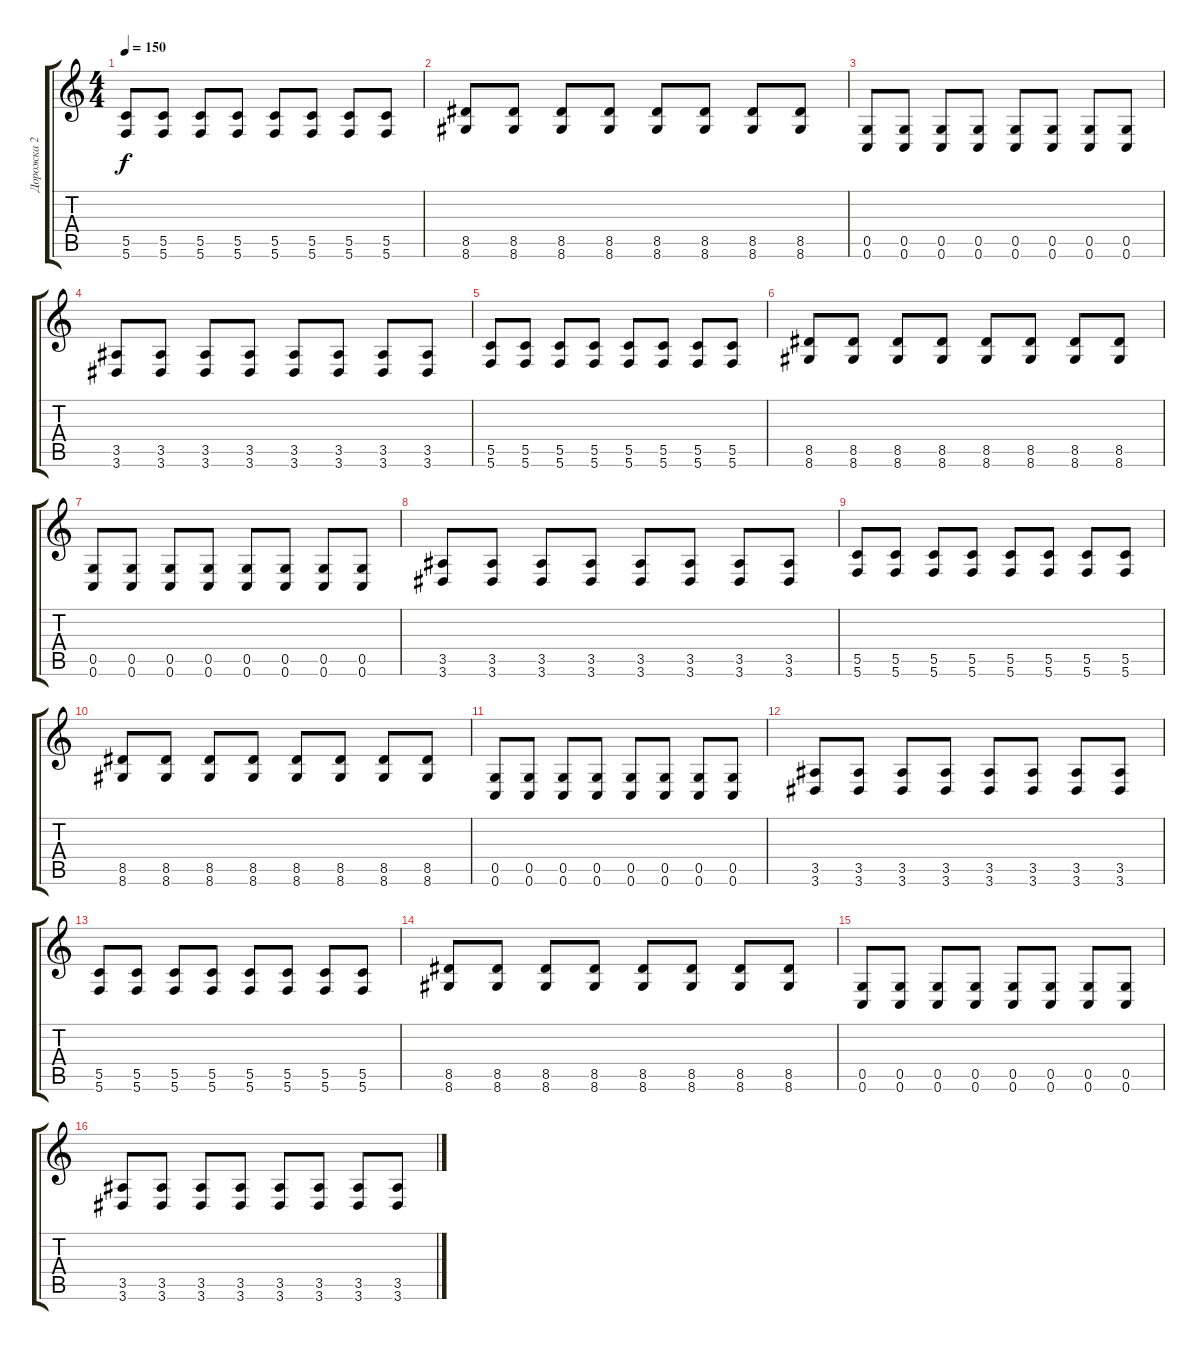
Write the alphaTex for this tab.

\track ("Дорожка 2" "Дорожка 2") {instrument overdrivenguitar}
\staff {score tabs}
\tuning (D4 A3 F3 C3 G2 C2) {hide}
\ts (4 4)
\tempo 150
\clef g2
\ks c
(5.5 5.6).8{dy f instrument distortionguitar} (5.5 5.6).8 (5.5 5.6).8 (5.5 5.6).8 (5.5 5.6).8 (5.5 5.6).8 (5.5 5.6).8 (5.5 5.6).8 |
(8.5 8.6).8 (8.5 8.6).8 (8.5 8.6).8 (8.5 8.6).8 (8.5 8.6).8 (8.5 8.6).8 (8.5 8.6).8 (8.5 8.6).8 |
(0.5 0.6).8 (0.5 0.6).8 (0.5 0.6).8 (0.5 0.6).8 (0.5 0.6).8 (0.5 0.6).8 (0.5 0.6).8 (0.5 0.6).8 |
(3.5 3.6).8 (3.5 3.6).8 (3.5 3.6).8 (3.5 3.6).8 (3.5 3.6).8 (3.5 3.6).8 (3.5 3.6).8 (3.5 3.6).8 |
(5.5 5.6).8 (5.5 5.6).8 (5.5 5.6).8 (5.5 5.6).8 (5.5 5.6).8 (5.5 5.6).8 (5.5 5.6).8 (5.5 5.6).8 |
(8.5 8.6).8 (8.5 8.6).8 (8.5 8.6).8 (8.5 8.6).8 (8.5 8.6).8 (8.5 8.6).8 (8.5 8.6).8 (8.5 8.6).8 |
(0.5 0.6).8 (0.5 0.6).8 (0.5 0.6).8 (0.5 0.6).8 (0.5 0.6).8 (0.5 0.6).8 (0.5 0.6).8 (0.5 0.6).8 |
(3.5 3.6).8 (3.5 3.6).8 (3.5 3.6).8 (3.5 3.6).8 (3.5 3.6).8 (3.5 3.6).8 (3.5 3.6).8 (3.5 3.6).8 |
(5.5 5.6).8 (5.5 5.6).8 (5.5 5.6).8 (5.5 5.6).8 (5.5 5.6).8 (5.5 5.6).8 (5.5 5.6).8 (5.5 5.6).8 |
(8.5 8.6).8 (8.5 8.6).8 (8.5 8.6).8 (8.5 8.6).8 (8.5 8.6).8 (8.5 8.6).8 (8.5 8.6).8 (8.5 8.6).8 |
(0.5 0.6).8 (0.5 0.6).8 (0.5 0.6).8 (0.5 0.6).8 (0.5 0.6).8 (0.5 0.6).8 (0.5 0.6).8 (0.5 0.6).8 |
(3.5 3.6).8 (3.5 3.6).8 (3.5 3.6).8 (3.5 3.6).8 (3.5 3.6).8 (3.5 3.6).8 (3.5 3.6).8 (3.5 3.6).8 |
(5.5 5.6).8 (5.5 5.6).8 (5.5 5.6).8 (5.5 5.6).8 (5.5 5.6).8 (5.5 5.6).8 (5.5 5.6).8 (5.5 5.6).8 |
(8.5 8.6).8 (8.5 8.6).8 (8.5 8.6).8 (8.5 8.6).8 (8.5 8.6).8 (8.5 8.6).8 (8.5 8.6).8 (8.5 8.6).8 |
(0.5 0.6).8 (0.5 0.6).8 (0.5 0.6).8 (0.5 0.6).8 (0.5 0.6).8 (0.5 0.6).8 (0.5 0.6).8 (0.5 0.6).8 |
(3.5 3.6).8 (3.5 3.6).8 (3.5 3.6).8 (3.5 3.6).8 (3.5 3.6).8 (3.5 3.6).8 (3.5 3.6).8 (3.5 3.6).8
